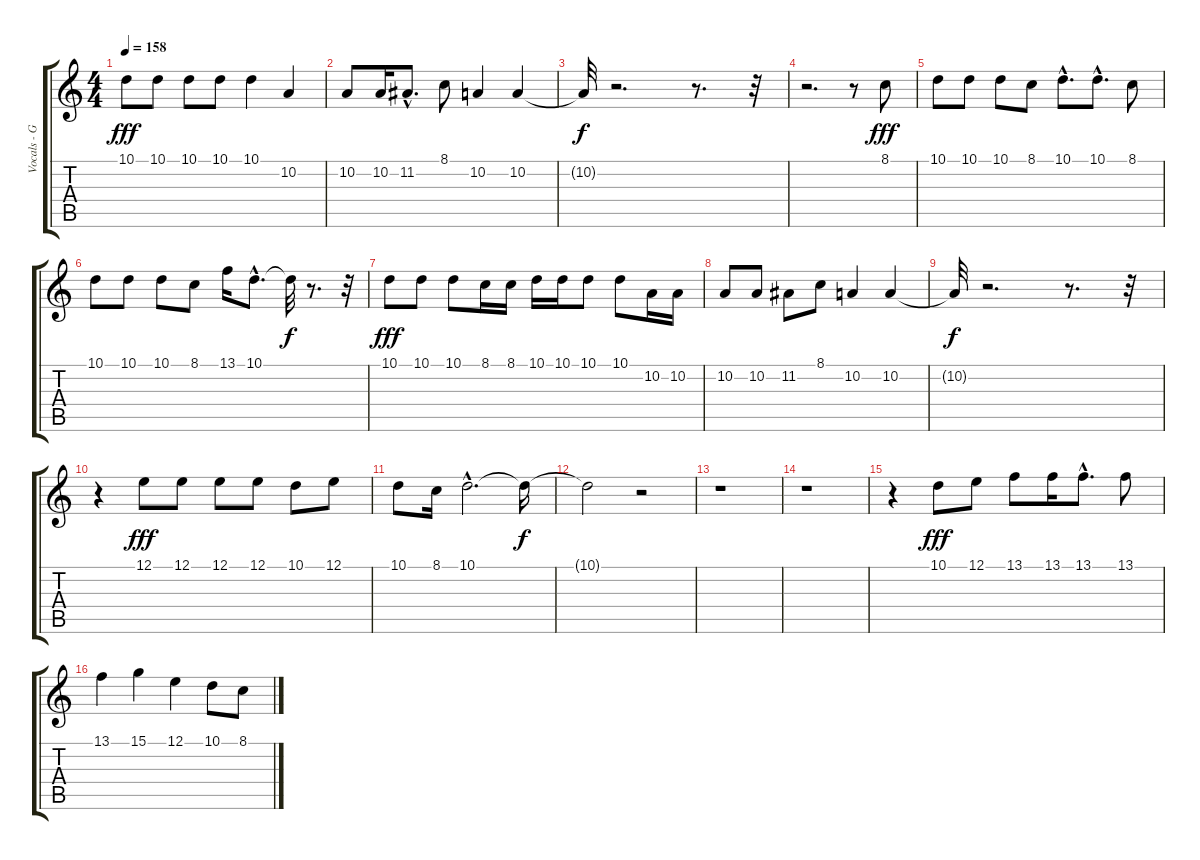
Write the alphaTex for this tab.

\track ("Vocals - Greg Graffin" "Vocals - G") {instrument voiceoohs}
\staff {score tabs}
\tuning (E4 B3 G3 D3 A2 E2) {hide}
\ts (4 4)
\tempo 158
\clef g2
\ks c
10.1.8{dy fff} 10.1.8 10.1.8 10.1.8 10.1.4 10.2.4 |
10.2.8 10.2.16 11.2{hac}.8{d} 8.1.8 10.2.4 10.2.4 |
10.2{t}.32{dy f} r.2{d} r.8{d} r.32 |
r.2{d} r.8 8.1.8{dy fff} |
10.1.8 10.1.8 10.1.8 8.1.8 10.1{hac}.8{d} 10.1{hac}.8{d} 8.1.8 |
10.1.8 10.1.8 10.1.8 8.1.8 13.1.16 10.1{hac}.8{d} 10.1{t}.32{dy f} r.8{d} r.32 |
10.1.8{dy fff} 10.1.8 10.1.8 8.1.16 8.1.16 10.1.16 10.1.16 10.1.8 10.1.8 10.2.16 10.2.16 |
10.2.8 10.2.8 11.2.8 8.1.8 10.2.4 10.2.4 |
10.2{t}.32{dy f} r.2{d} r.8{d} r.32 |
r.4 12.1.8{dy fff} 12.1.8 12.1.8 12.1.8 10.1.8 12.1.8 |
10.1.8 8.1.16 10.1{hac}.2{d} 10.1{t}.16{dy f} |
10.1{t}.2 r.2 |
r.1 |
r.1 |
r.4 10.1.8{dy fff} 12.1.8 13.1.8 13.1.16 13.1{hac}.8{d} 13.1.8 |
13.1.4 15.1.4 12.1.4 10.1.8 8.1.8
